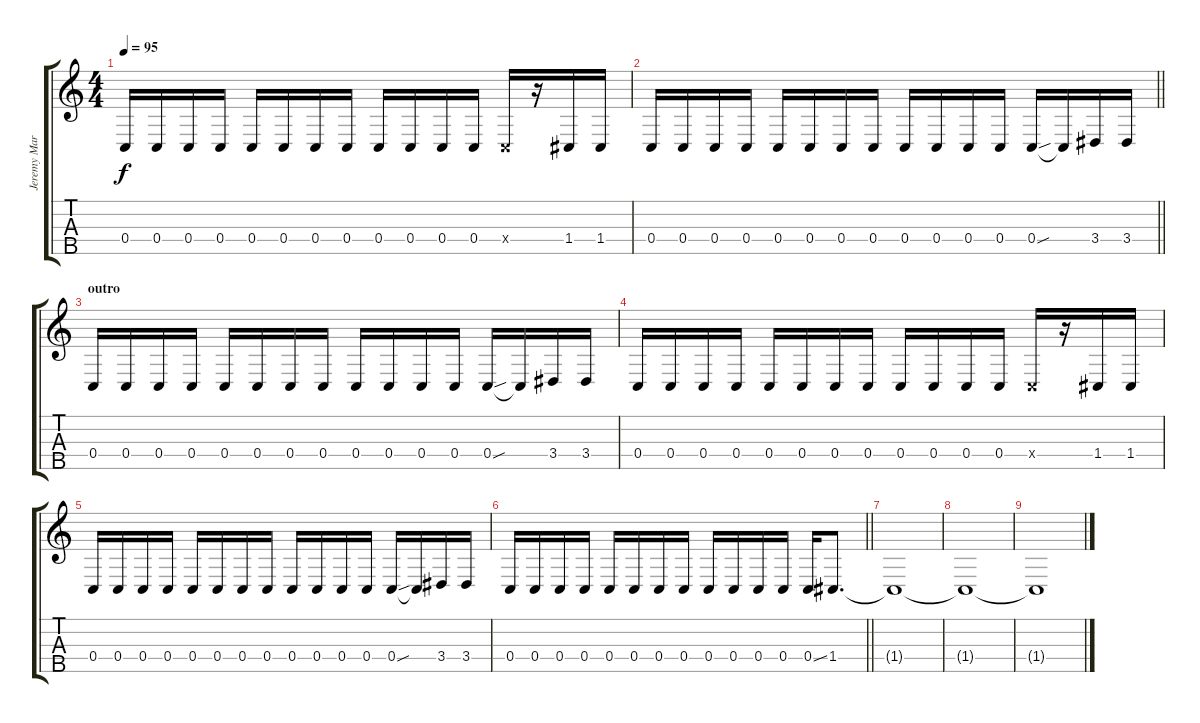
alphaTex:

\track ("Jeremy Marshall" "Jeremy Mar") {instrument electricbassfinger}
\staff {score tabs}
\tuning (Eb3 Bb2 F2 C2 G3) {hide}
\ts (4 4)
\tempo 95
\clef g2
\ks c
0.4.16{dy f} 0.4.16 0.4.16 0.4.16 0.4.16 0.4.16 0.4.16 0.4.16 0.4.16 0.4.16 0.4.16 0.4.16 0.4{x}.16 r.16 1.4.16 1.4.16 |
\barLineRight lightlight
0.4.16 0.4.16 0.4.16 0.4.16 0.4.16 0.4.16 0.4.16 0.4.16 0.4.16 0.4.16 0.4.16 0.4.16 0.4{sou}.16 0.4{t}.16 3.4.16 3.4.16 |
\section ("" "outro")
0.4.16{volume 16} 0.4.16 0.4.16 0.4.16 0.4.16 0.4.16 0.4.16 0.4.16 0.4.16 0.4.16 0.4.16 0.4.16 0.4{sou}.16 0.4{t}.16 3.4.16 3.4.16 |
0.4.16 0.4.16 0.4.16 0.4.16 0.4.16 0.4.16 0.4.16 0.4.16 0.4.16 0.4.16 0.4.16 0.4.16 0.4{x}.16 r.16 1.4.16 1.4.16 |
0.4.16 0.4.16 0.4.16 0.4.16 0.4.16 0.4.16 0.4.16 0.4.16 0.4.16 0.4.16 0.4.16 0.4.16 0.4{sou}.16 0.4{t}.16 3.4.16 3.4.16 |
\barLineRight lightlight
0.4.16 0.4.16 0.4.16 0.4.16 0.4.16 0.4.16 0.4.16 0.4.16 0.4.16 0.4.16 0.4.16 0.4.16 0.4{ss}.16 1.4.8{d} |
1.4{t}.1 |
1.4{t}.1 |
1.4{t}.1
